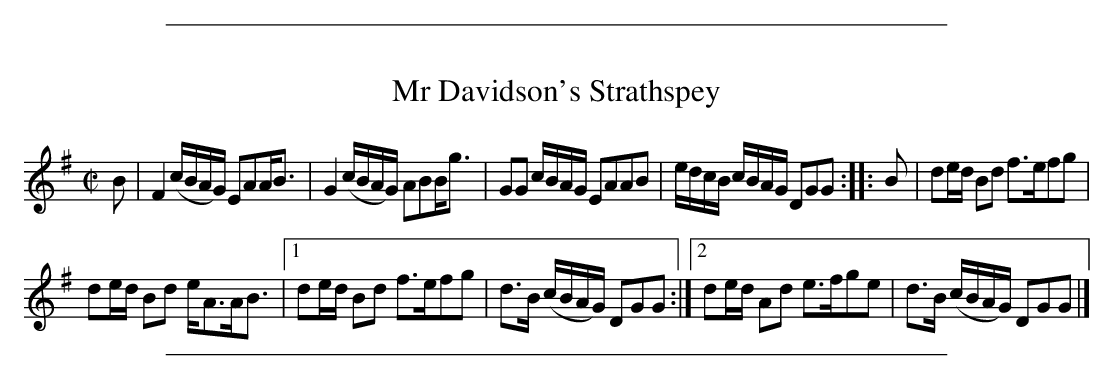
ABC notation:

X:1
T: Mr Davidson's Strathspey
M: C|
L: 1/16
K: G
B2 |\
F4 (cBAG) E2A2AB3 | G4 (cBAG) A2B2Bg3 | G2G2 cBAG E2A2A2B2 | edcB cBAG D2G2G2 :: B2 | d2ed B2d2 f3ef2g2 |
d2ed B2d2 eA3AB3 |[1 d2ed B2d2 f3ef2g2 | d3B (cBAG) D2G2G2 :|[2 d2ed A2d2 e3fg2e2 | d3B (cBAG) D2G2G2 |]
